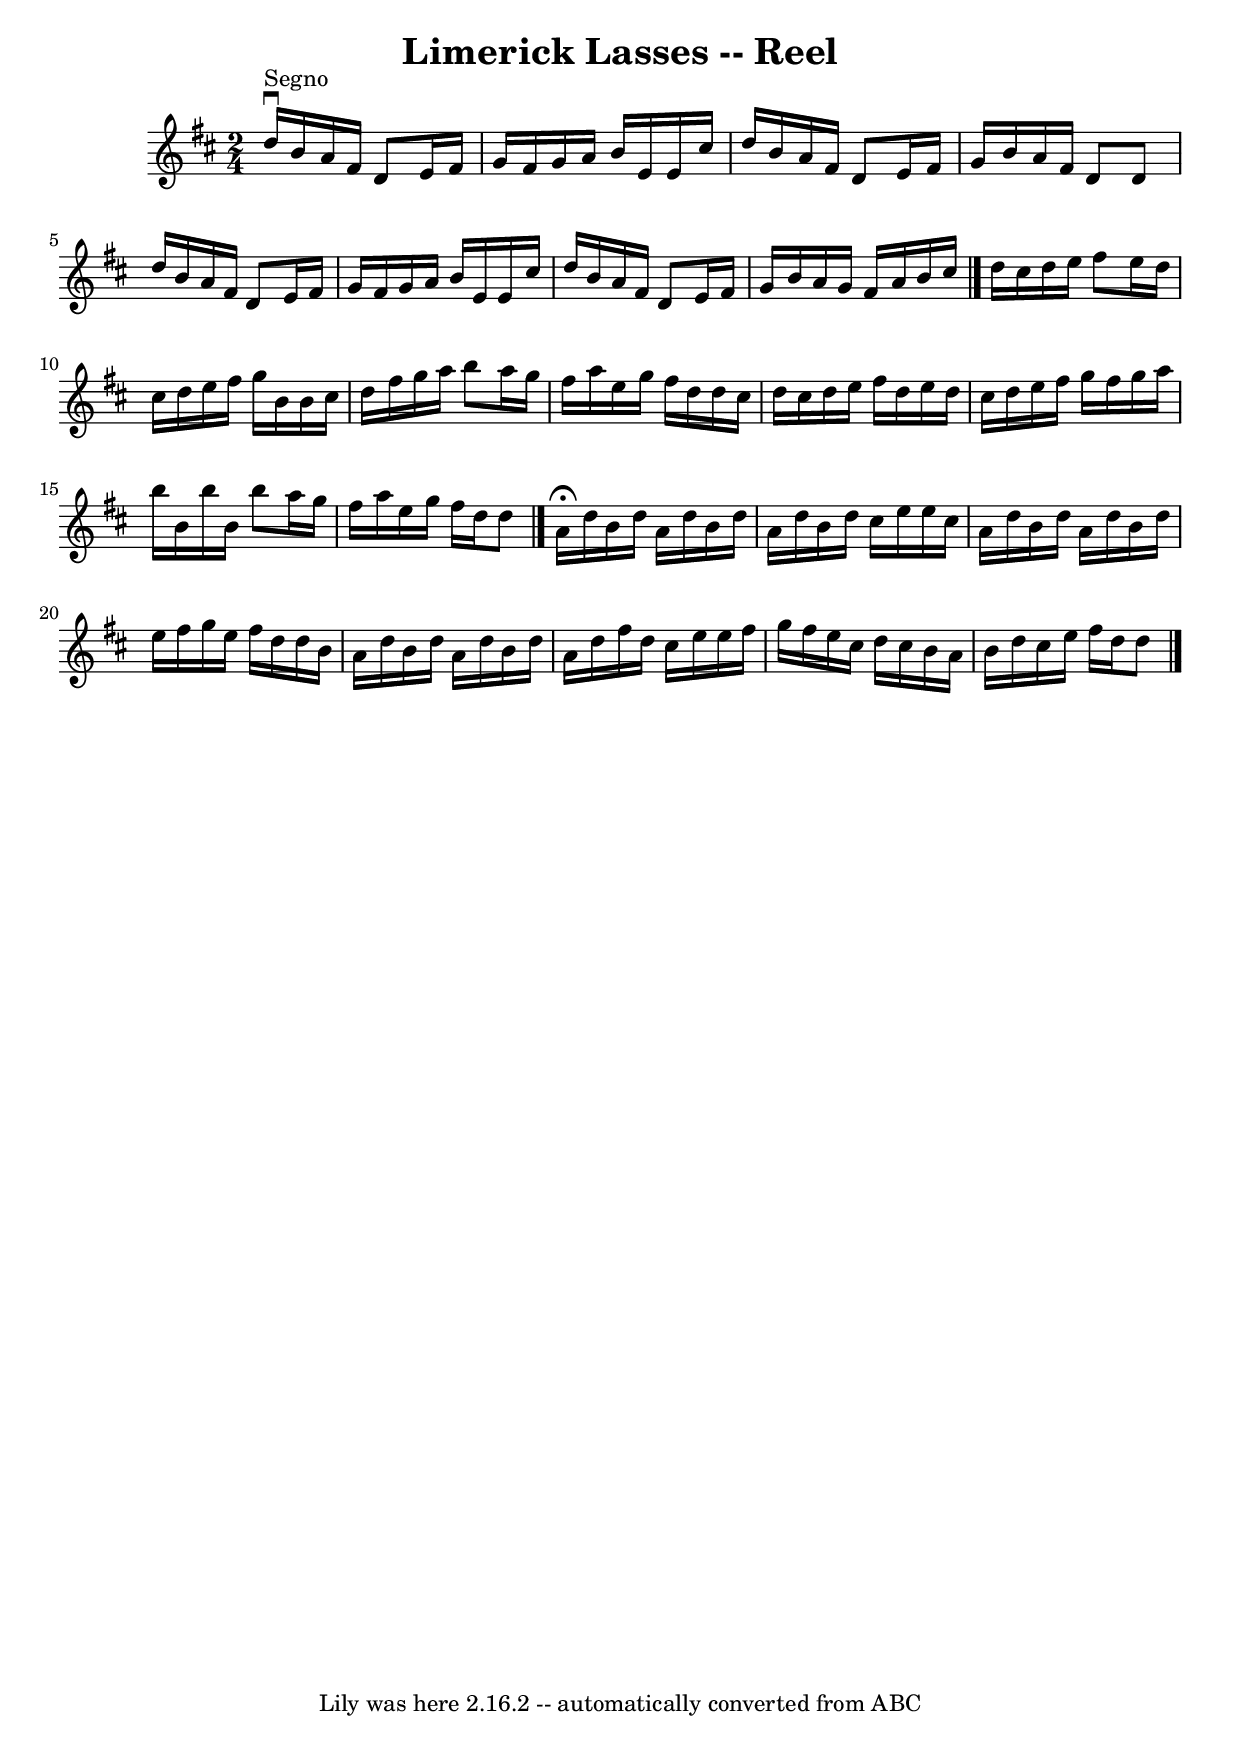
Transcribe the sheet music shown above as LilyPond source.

\version "2.7.40"
\include "Mammoth.ily"
\header {
	%% book = "Ryan's Mammoth Collection"
	crossRefNumber = "1"
	footnotes = ""
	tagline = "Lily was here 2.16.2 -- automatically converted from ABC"
	title = "Limerick Lasses -- Reel"
}
voicedefault =  {


\time 2/4 
\key d \major   \bar "|." d''16^"Segno"^\downbow b'16 a'16    
fis'16 d'8 e'16 fis'16  |
 g'16 fis'16 g'16 a'16    
b'16 e'16 e'16 cis''16  |
 d''16 b'16 a'16 fis'16    
d'8 e'16 fis'16  |
 g'16 b'16 a'16 fis'16 d'8 d'8  
|
 d''16 b'16 a'16 fis'16 d'8 e'16 fis'16  |
 
 g'16 fis'16 g'16 a'16 b'16 e'16 e'16 cis''16  |
   
d''16 b'16 a'16 fis'16 d'8 e'16 fis'16  |
 g'16    
b'16 a'16 g'16 fis'16 a'16 b'16 cis''16  \bar "|." d''16  
 cis''16 d''16 e''16 fis''8 e''16 d''16  |
 cis''16    
d''16 e''16 fis''16 g''16 b'16 b'16 cis''16  |
 d''16 
 fis''16 g''16 a''16 b''8 a''16 g''16  |
 fis''16    
a''16 e''16 g''16 fis''16 d''16 d''16 cis''16  |
     
d''16 cis''16 d''16 e''16 fis''16 d''16 e''16 d''16  
|
 cis''16 d''16 e''16 fis''16 g''16 fis''16 g''16    
a''16  |
 b''16 b'16 b''16 b'16 b''8 a''16 g''16  
|
 fis''16 a''16 e''16 g''16 fis''16 d''16 d''8    
\bar "|." a'16^\fermata d''16 b'16 d''16 a'16 d''16 b'16  
 d''16  |
 a'16 d''16 b'16 d''16 cis''16 e''16 e''16 
 cis''16  |
 a'16 d''16 b'16 d''16 a'16 d''16 b'16  
 d''16  |
 e''16 fis''16 g''16 e''16 fis''16 d''16    
d''16 b'16  |
 a'16 d''16 b'16 d''16 a'16 d''16    
b'16 d''16  |
 a'16 d''16 fis''16 d''16 cis''16 e''16 
 e''16 fis''16  |
 g''16 fis''16 e''16 cis''16 d''16   
 cis''16 b'16 a'16  |
 b'16 d''16 cis''16 e''16    
fis''16 d''16 d''8    \bar "|."   
}

\score{
    <<

	\context Staff="default"
	{
	    \voicedefault 
	}

    >>
	\layout {
	}
	\midi {}
}
